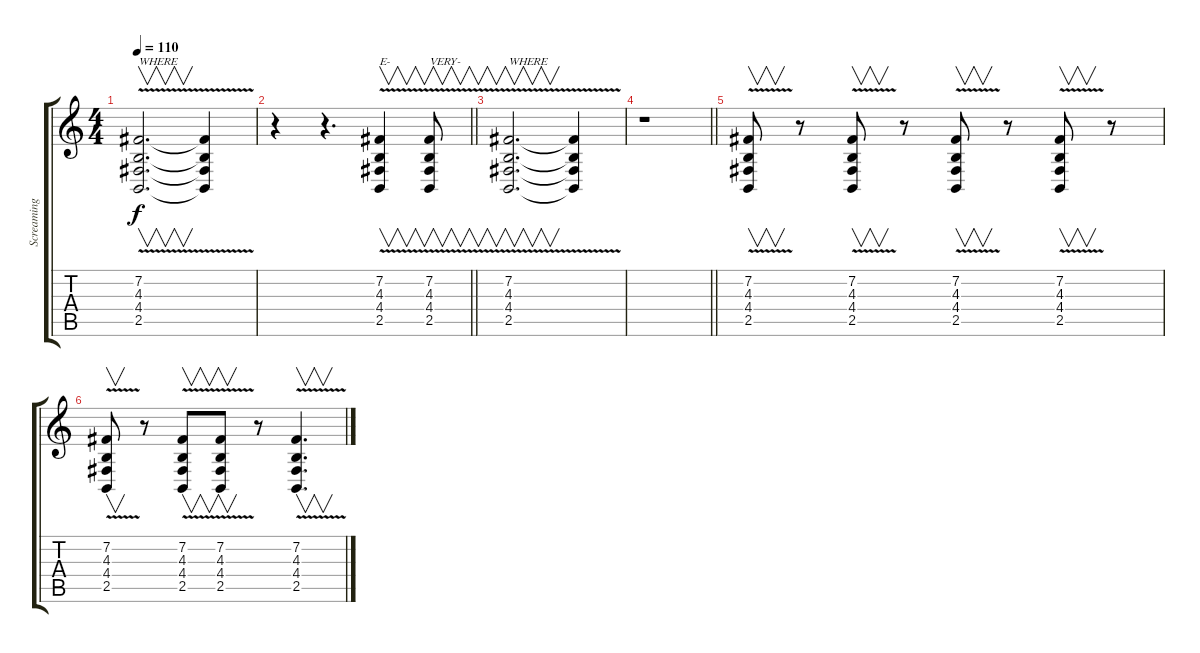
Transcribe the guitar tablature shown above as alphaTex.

\track ("Screaming" "Screaming") {instrument sopranosax}
\staff {score tabs}
\tuning (E4 B3 G3 D3 A2 E2) {hide}
\ts (4 4)
\tempo 110
\clef g2
\ks c
(7.2 4.3 4.4{v} 2.5).2{v d txt "WHERE" dy f volume 4} (7.2{t} 4.3{t} 4.4{t} 2.5{t}).4 |
\barLineRight lightlight
r.4 r.4{d} (7.2 4.3 4.4{v} 2.5).4{v txt "E-" volume 8} (7.2 4.3 4.4{v} 2.5).8{v txt "VERY-"} |
(7.2 4.3 4.4{v} 2.5).2{v d txt "WHERE" volume 4} (7.2{t} 4.3{t} 4.4{t} 2.5{t}).4 |
\barLineRight lightlight
r.1 |
(7.2 4.3 4.4{v} 2.5).8{v volume 8} r.8 (7.2 4.3 4.4{v} 2.5).8{v} r.8 (7.2 4.3 4.4{v} 2.5).8{v} r.8 (7.2 4.3 4.4{v} 2.5).8{v} r.8 |
(7.2 4.3 4.4{v} 2.5).8{v} r.8 (7.2 4.3 4.4{v} 2.5).8{v} (7.2 4.3 4.4{v} 2.5).8{v} r.8 (7.2 4.3 4.4{v} 2.5).4{v d}
